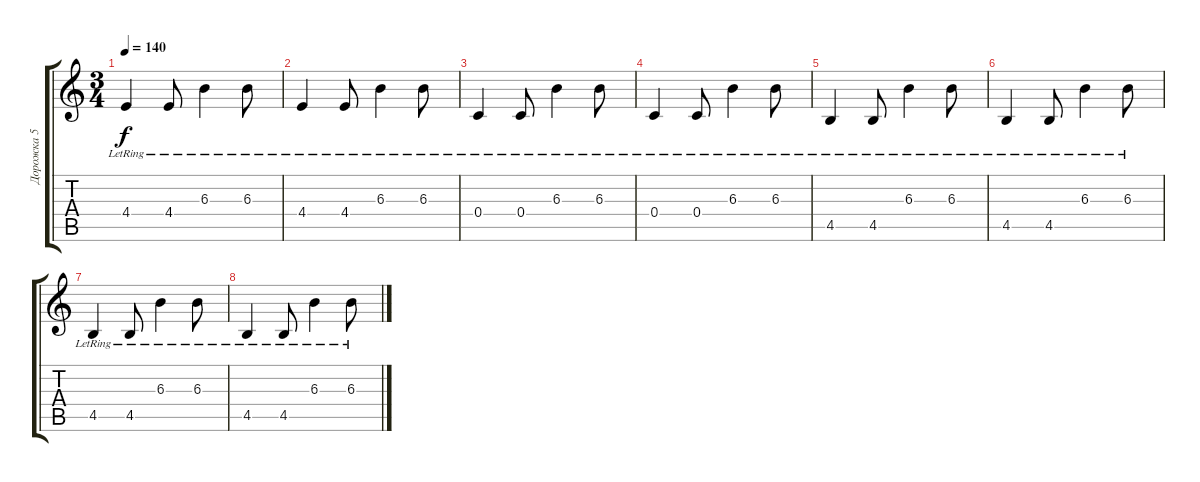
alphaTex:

\track ("Дорожка 5" "Дорожка 5") {instrument electricguitarclean}
\staff {score tabs}
\tuning (D4 A3 F3 C3 G2 C2) {hide}
\ts (3 4)
\tempo 140
\clef g2
\ks c
4.4{lr}.4{dy f} 4.4{lr}.8 6.3{lr}.4 6.3{lr}.8 |
4.4{lr}.4 4.4{lr}.8 6.3{lr}.4 6.3{lr}.8 |
0.4{lr}.4 0.4{lr}.8 6.3{lr}.4 6.3{lr}.8 |
0.4{lr}.4 0.4{lr}.8 6.3{lr}.4 6.3{lr}.8 |
4.5{lr}.4 4.5{lr}.8 6.3{lr}.4 6.3{lr}.8 |
4.5{lr}.4 4.5{lr}.8 6.3{lr}.4 6.3{lr}.8 |
4.5{lr}.4 4.5{lr}.8 6.3{lr}.4 6.3{lr}.8 |
4.5{lr}.4 4.5{lr}.8 6.3{lr}.4 6.3{lr}.8
